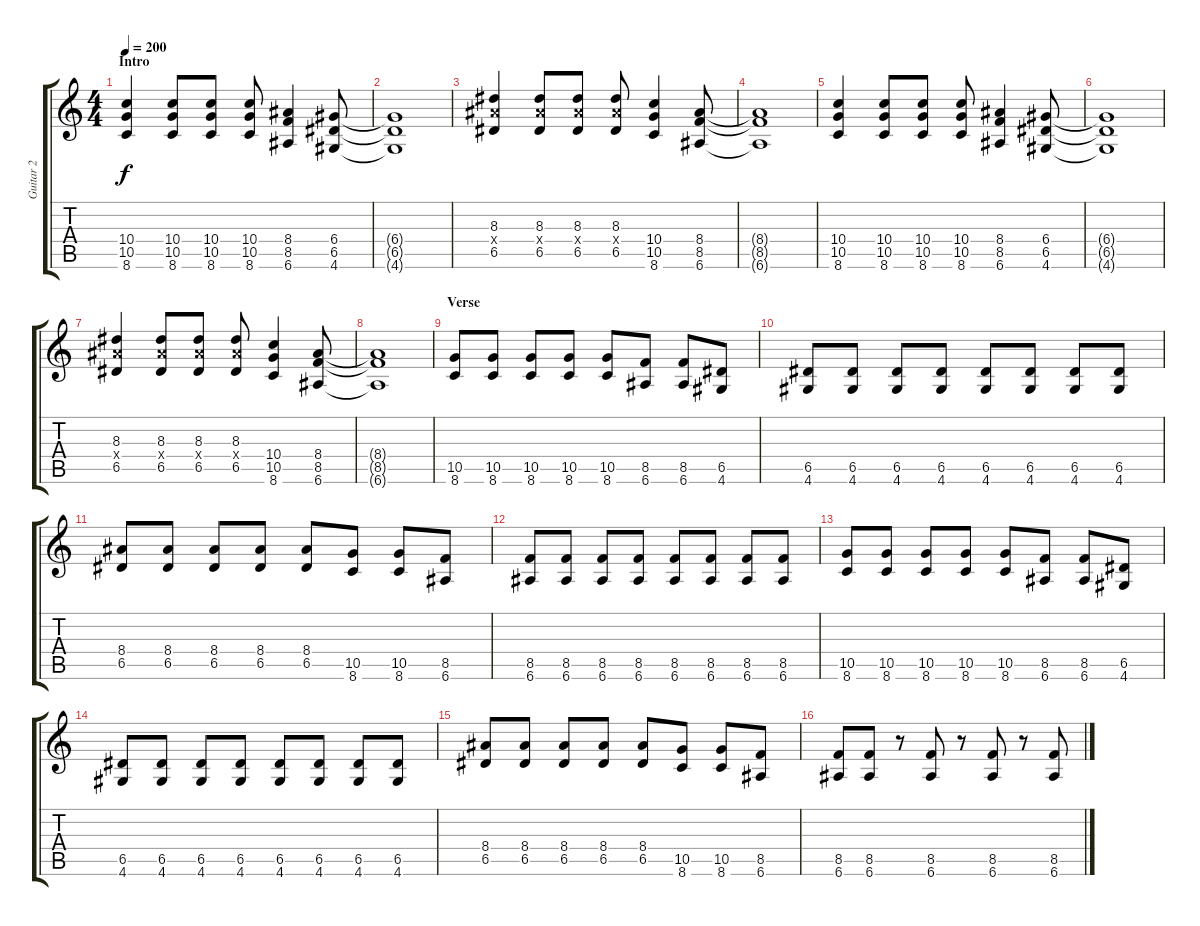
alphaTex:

\track ("Guitar 2" "Guitar 2") {instrument distortionguitar}
\staff {score tabs}
\tuning (E4 B3 G3 D3 A2 E2) {hide}
\ts (4 4)
\section ("" "Intro")
\tempo 200
\clef g2
\ks c
(10.4 10.5 8.6).4{dy f instrument distortionguitar} (10.4 10.5 8.6).8 (10.4 10.5 8.6).8 (10.4 10.5 8.6).8 (8.4 8.5 6.6).4 (6.4 6.5 4.6).8 |
(6.4{t} 6.5{t} 4.6{t}).1 |
(8.3 8.4{x} 6.5).4 (8.3 8.4{x} 6.5).8 (8.3 8.4{x} 6.5).8 (8.3 8.4{x} 6.5).8 (10.4 10.5 8.6).4 (8.4 8.5 6.6).8 |
(8.4{t} 8.5{t} 6.6{t}).1 |
(10.4 10.5 8.6).4 (10.4 10.5 8.6).8 (10.4 10.5 8.6).8 (10.4 10.5 8.6).8 (8.4 8.5 6.6).4 (6.4 6.5 4.6).8 |
(6.4{t} 6.5{t} 4.6{t}).1 |
(8.3 8.4{x} 6.5).4 (8.3 8.4{x} 6.5).8 (8.3 8.4{x} 6.5).8 (8.3 8.4{x} 6.5).8 (10.4 10.5 8.6).4 (8.4 8.5 6.6).8 |
(8.4{t} 8.5{t} 6.6{t}).1 |
\section ("" "Verse")
(10.5 8.6).8 (10.5 8.6).8 (10.5 8.6).8 (10.5 8.6).8 (10.5 8.6).8 (8.5 6.6).8 (8.5 6.6).8 (6.5 4.6).8 |
(6.5 4.6).8 (6.5 4.6).8 (6.5 4.6).8 (6.5 4.6).8 (6.5 4.6).8 (6.5 4.6).8 (6.5 4.6).8 (6.5 4.6).8 |
(8.4 6.5).8 (8.4 6.5).8 (8.4 6.5).8 (8.4 6.5).8 (8.4 6.5).8 (10.5 8.6).8 (10.5 8.6).8 (8.5 6.6).8 |
(8.5 6.6).8 (8.5 6.6).8 (8.5 6.6).8 (8.5 6.6).8 (8.5 6.6).8 (8.5 6.6).8 (8.5 6.6).8 (8.5 6.6).8 |
(10.5 8.6).8 (10.5 8.6).8 (10.5 8.6).8 (10.5 8.6).8 (10.5 8.6).8 (8.5 6.6).8 (8.5 6.6).8 (6.5 4.6).8 |
(6.5 4.6).8 (6.5 4.6).8 (6.5 4.6).8 (6.5 4.6).8 (6.5 4.6).8 (6.5 4.6).8 (6.5 4.6).8 (6.5 4.6).8 |
(8.4 6.5).8 (8.4 6.5).8 (8.4 6.5).8 (8.4 6.5).8 (8.4 6.5).8 (10.5 8.6).8 (10.5 8.6).8 (8.5 6.6).8 |
(8.5 6.6).8 (8.5 6.6).8 r.8 (8.5 6.6).8 r.8 (8.5 6.6).8 r.8 (8.5 6.6).8
